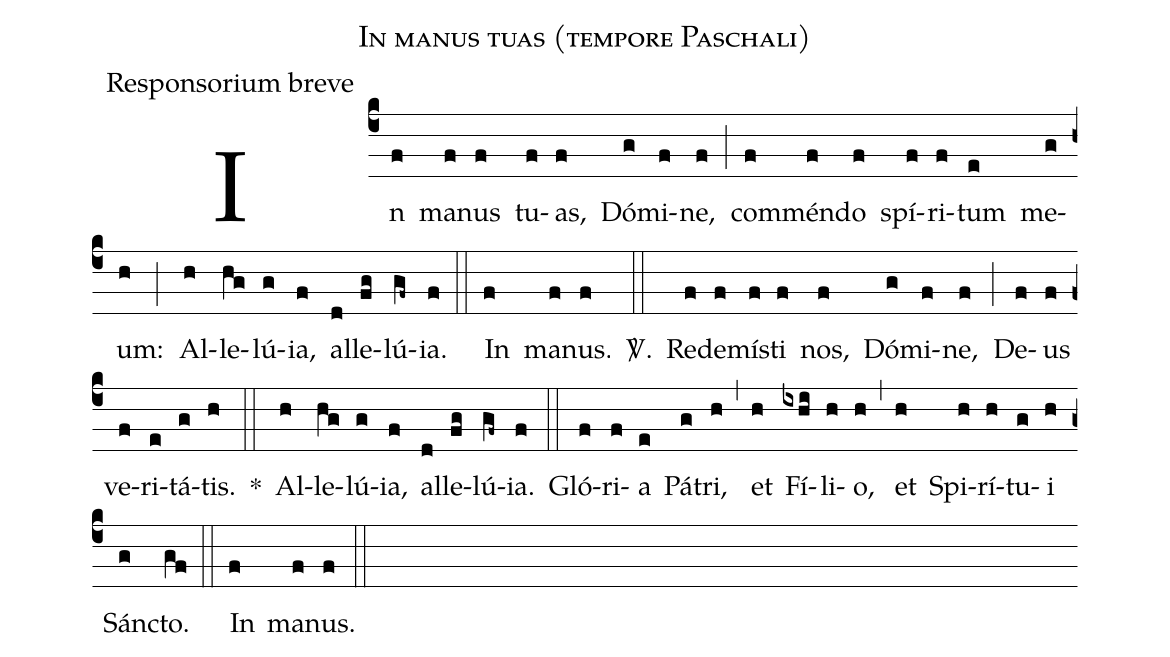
name:In manus tuas (tempore Paschali);
office-part:Responsorium breve;
%%
(c4) In(f) ma(f)nus(f) tu(f)as,(f) Dó(g)mi(f)ne,(f) (;) com(f)mén(f)do(f) spí(f)ri(f)tum(e) me(g)um:(h) (;) Al(h)le(hg)lú(g)ia,(f) al(d)le(fg)lú(gf~)ia.(f) (::) In(f) ma(f)nus.(f) <sp>V/</sp>.(::) Re(f)de(f)mí(f)sti(f) nos,(f) Dó(g)mi(f)ne,(f) (;) De(f)us(f) ve(f)ri(e)tá(g)tis.(h) *(::) Al(h)le(hg)lú(g)ia,(f) al(d)le(fg)lú(gf~)ia.(f) (::) Gló(f)ri(f)a(e) Pá(g)tri,(h) (,) et(h) Fí(ixhi)li(h)o,(h) (,) et(h) Spi(h)rí(h)tu(g)i(h) Sán(g)cto.(gf) (::) In(f) ma(f)nus.(f) (::)
